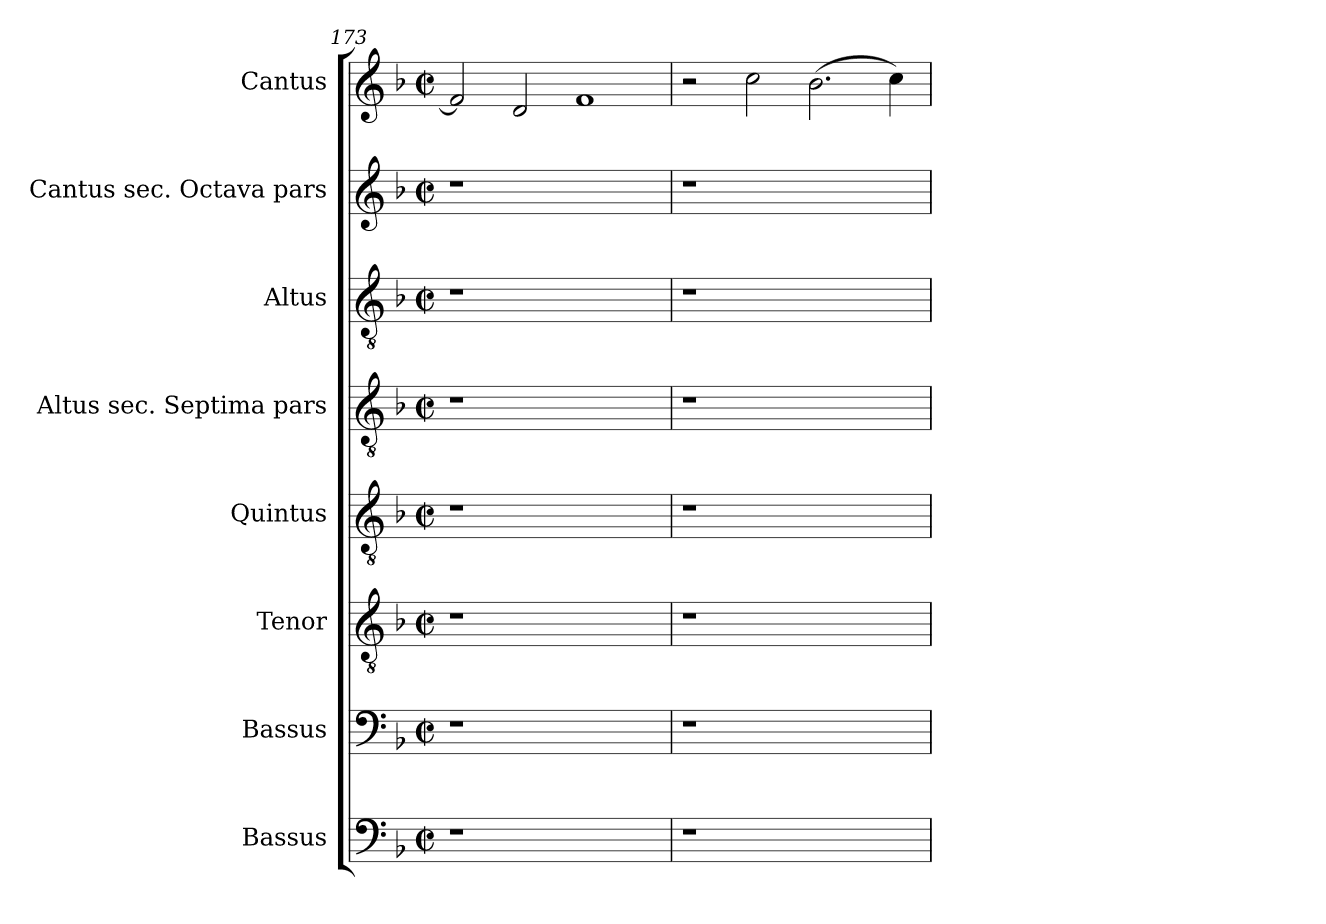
**kern	**kern	**kern	**kern	**kern	**kern	**kern	**kern
*part8	*part7	*part6	*part5	*part4	*part3	*part2	*part1
*staff8	*staff7	*staff6	*staff5	*staff4	*staff3	*staff2	*staff1
*I"Bassus	*I"Bassus	*I"Tenor	*I"Quintus	*I"Altus sec. Septima pars	*I"Altus	*I"Cantus sec. Octava pars	*I"Cantus
*	*I'Bassus	*I'Tenor	*I'Quintus	*	*I'Altus	*	*I'Cantus
*clefF4	*clefF4	*clefGv2	*clefGv2	*clefGv2	*clefGv2	*clefG2	*clefG2
*k[b-]	*k[b-]	*k[b-]	*k[b-]	*k[b-]	*k[b-]	*k[b-]	*k[b-]
*F:	*F:	*F:	*F:	*F:	*F:	*F:	*F:
*M2/2	*M2/2	*M2/2	*M2/2	*M2/2	*M2/2	*M2/2	*M2/2
*met(c|)	*met(c|)	*met(c|)	*met(c|)	*met(c|)	*met(c|)	*met(c|)	*met(c|)
=173	=173	=173	=173	=173	=173	=173	=173
1r	1r	1r	1r	1r	1r	1r	2f/]
.	.	.	.	.	.	.	2d/
1ryy	1ryy	1ryy	1ryy	1ryy	1ryy	1ryy	1f
!!LO:LB:g=z
=174	=174	=174	=174	=174	=174	=174	=174
1r	1r	1r	1r	1r	1r	1r	2r
.	.	.	.	.	.	.	2cc\
1ryy	1ryy	1ryy	1ryy	1ryy	1ryy	1ryy	(>2.b-\
.	.	.	.	.	.	.	4cc\)
=	=	=	=	=	=	=	=
*-	*-	*-	*-	*-	*-	*-	*-
